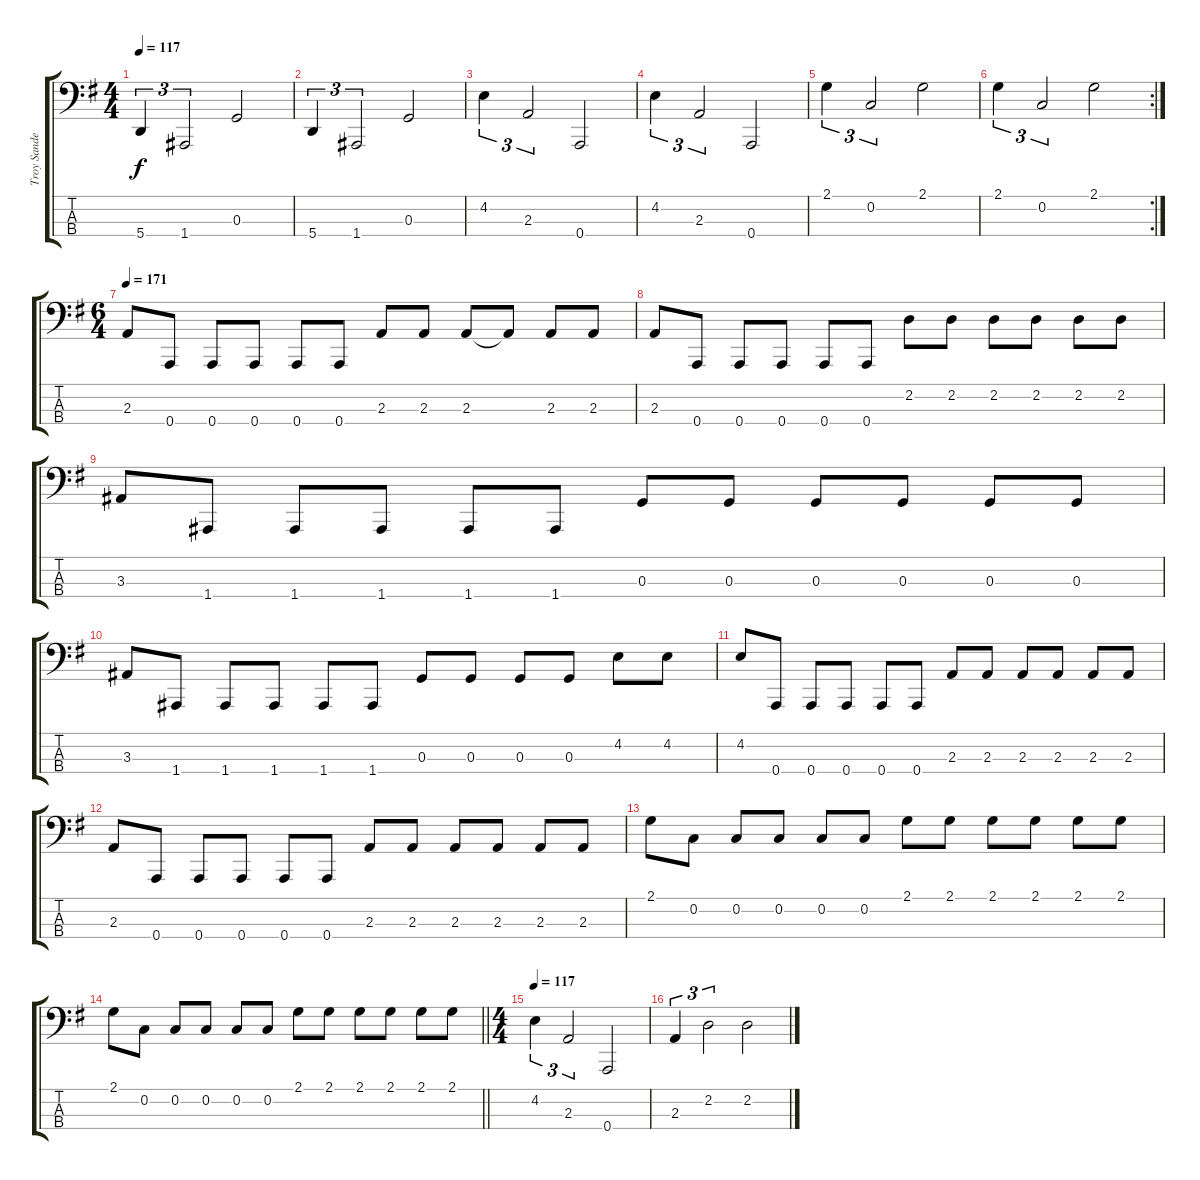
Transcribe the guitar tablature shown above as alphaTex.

\track ("Troy Sanders" "Troy Sande") {instrument electricbassfinger}
\staff {score tabs}
\tuning (F2 C2 G1 A0) {hide}
\ts (4 4)
\tempo 117
\clef f4
\ks g
5.4.4{tu (3 2) dy f} 1.4.2{tu (3 2)} 0.3.2 |
5.4.4{tu (3 2)} 1.4.2{tu (3 2)} 0.3.2 |
4.2.4{tu (3 2)} 2.3.2{tu (3 2)} 0.4.2 |
4.2.4{tu (3 2)} 2.3.2{tu (3 2)} 0.4.2 |
2.1.4{tu (3 2)} 0.2.2{tu (3 2)} 2.1.2 |
\rc 2
2.1.4{tu (3 2)} 0.2.2{tu (3 2)} 2.1.2 |
\ts (6 4)
\tempo 171
2.3.8 0.4.8 0.4.8 0.4.8 0.4.8 0.4.8 2.3.8 2.3.8 2.3.8 2.3{t}.8 2.3.8 2.3.8 |
2.3.8 0.4.8 0.4.8 0.4.8 0.4.8 0.4.8 2.2.8 2.2.8 2.2.8 2.2.8 2.2.8 2.2.8 |
3.3.8 1.4.8 1.4.8 1.4.8 1.4.8 1.4.8 0.3.8 0.3.8 0.3.8 0.3.8 0.3.8 0.3.8 |
3.3.8 1.4.8 1.4.8 1.4.8 1.4.8 1.4.8 0.3.8 0.3.8 0.3.8 0.3.8 4.2.8 4.2.8 |
4.2.8 0.4.8 0.4.8 0.4.8 0.4.8 0.4.8 2.3.8 2.3.8 2.3.8 2.3.8 2.3.8 2.3.8 |
2.3.8 0.4.8 0.4.8 0.4.8 0.4.8 0.4.8 2.3.8 2.3.8 2.3.8 2.3.8 2.3.8 2.3.8 |
2.1.8 0.2.8 0.2.8 0.2.8 0.2.8 0.2.8 2.1.8 2.1.8 2.1.8 2.1.8 2.1.8 2.1.8 |
\barLineRight lightlight
2.1.8 0.2.8 0.2.8 0.2.8 0.2.8 0.2.8 2.1.8 2.1.8 2.1.8 2.1.8 2.1.8 2.1.8 |
\ts (4 4)
\tempo 117
4.2.4{tu (3 2)} 2.3.2{tu (3 2)} 0.4.2 |
2.3.4{tu (3 2)} 2.2.2{tu (3 2)} 2.2.2
